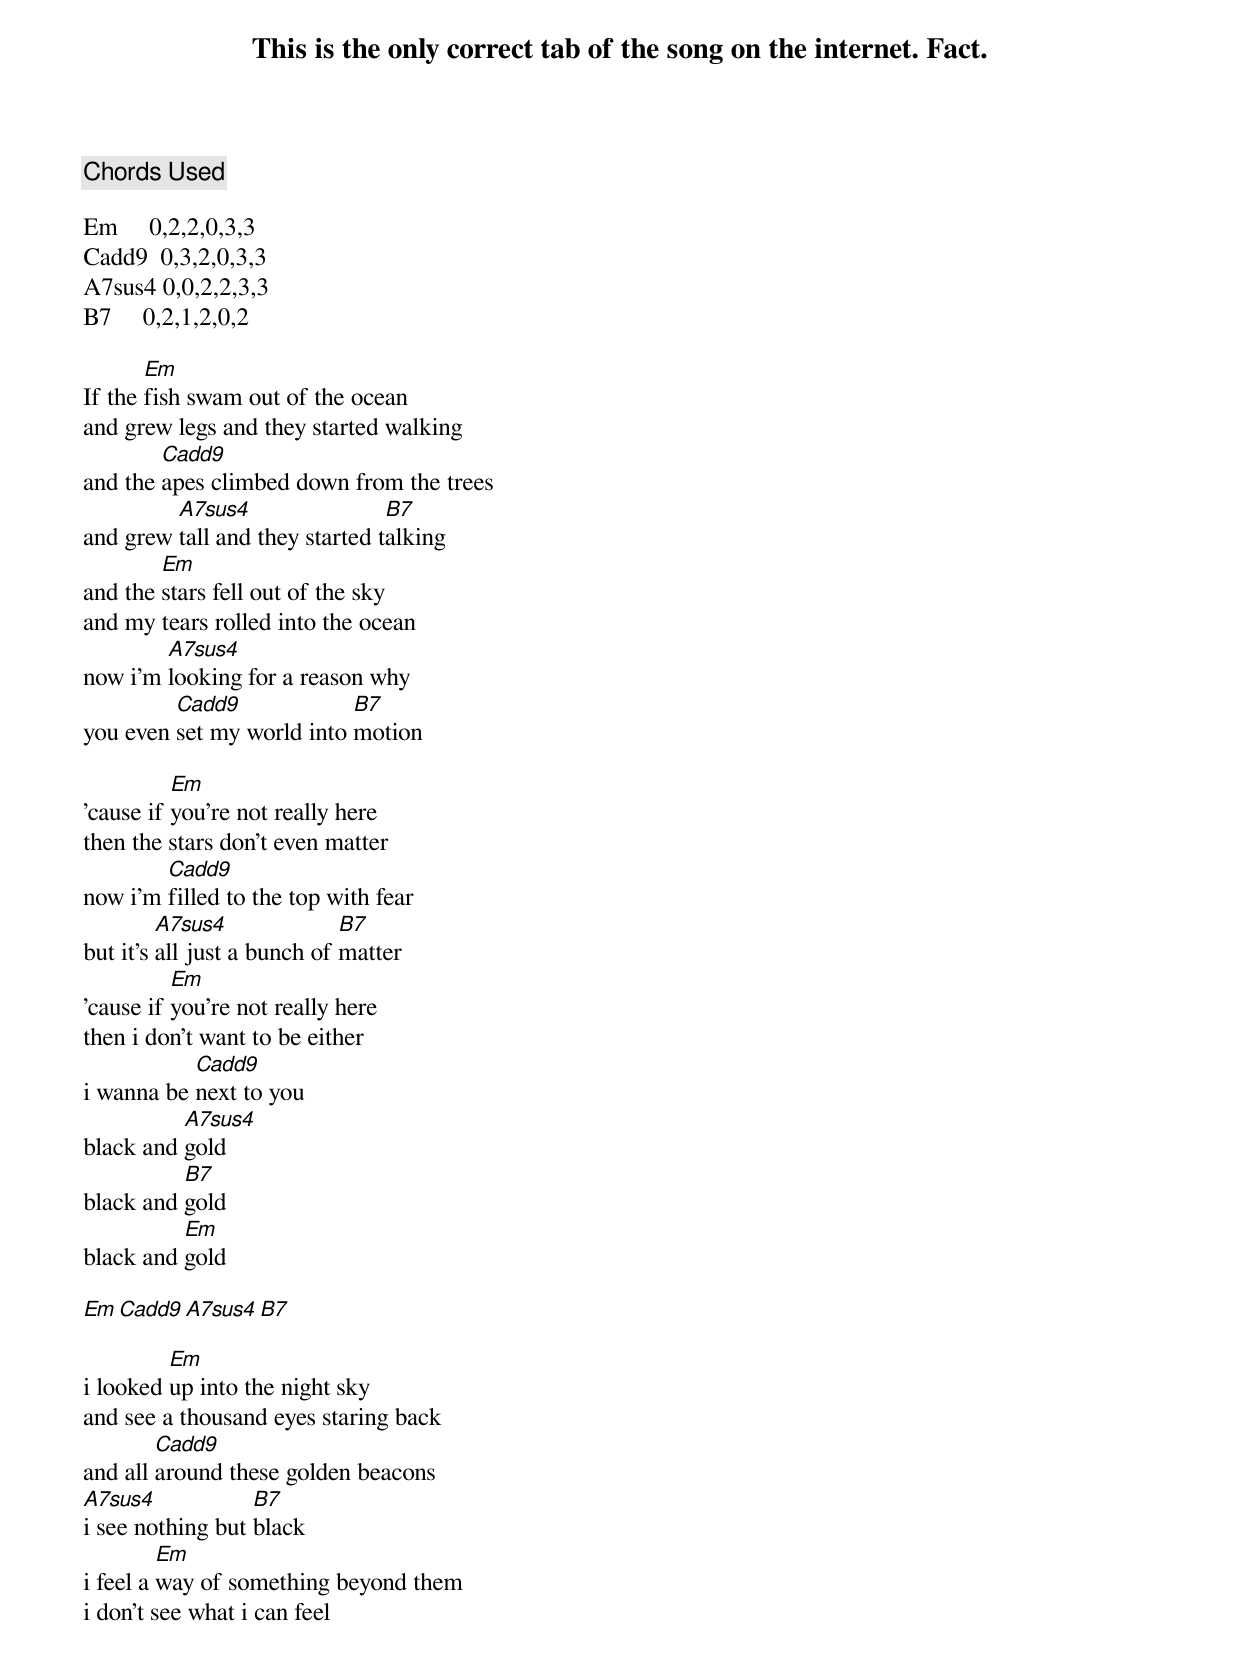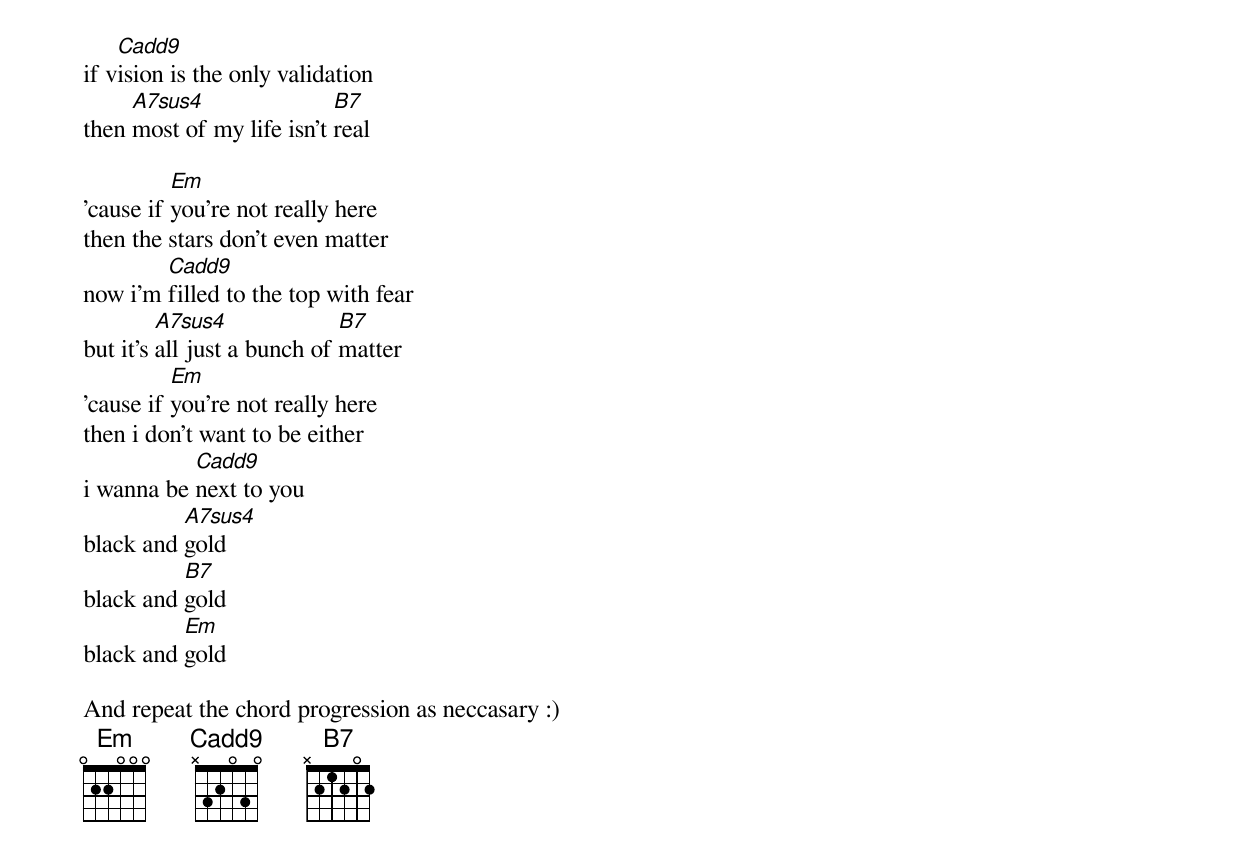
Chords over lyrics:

This is the only correct tab of the song on the internet. Fact.

Chords Used

Em     0,2,2,0,3,3
Cadd9  0,3,2,0,3,3
A7sus4 0,0,2,2,3,3
B7     0,2,1,2,0,2

       Em
If the fish swam out of the ocean
and grew legs and they started walking
        Cadd9
and the apes climbed down from the trees
         A7sus4                 B7
and grew tall and they started talking
        Em
and the stars fell out of the sky
and my tears rolled into the ocean
        A7sus4
now i'm looking for a reason why
         Cadd9             B7
you even set my world into motion

          Em
'cause if you're not really here
then the stars don't even matter
        Cadd9
now i'm filled to the top with fear
         A7sus4              B7
but it's all just a bunch of matter
          Em
'cause if you're not really here
then i don't want to be either
           Cadd9
i wanna be next to you
          A7sus4
black and gold
          B7
black and gold
          Em
black and gold

Em                 Cadd9      A7sus4 B7

         Em
i looked up into the night sky
and see a thousand eyes staring back
        Cadd9
and all around these golden beacons
A7sus4            B7
i see nothing but black
         Em
i feel a way of something beyond them
i don't see what i can feel
    Cadd9
if vision is the only validation
     A7sus4                B7
then most of my life isn't real

          Em
'cause if you're not really here
then the stars don't even matter
        Cadd9
now i'm filled to the top with fear
         A7sus4              B7
but it's all just a bunch of matter
          Em
'cause if you're not really here
then i don't want to be either
           Cadd9
i wanna be next to you
          A7sus4
black and gold
          B7
black and gold
          Em
black and gold

And repeat the chord progression as neccasary :)
